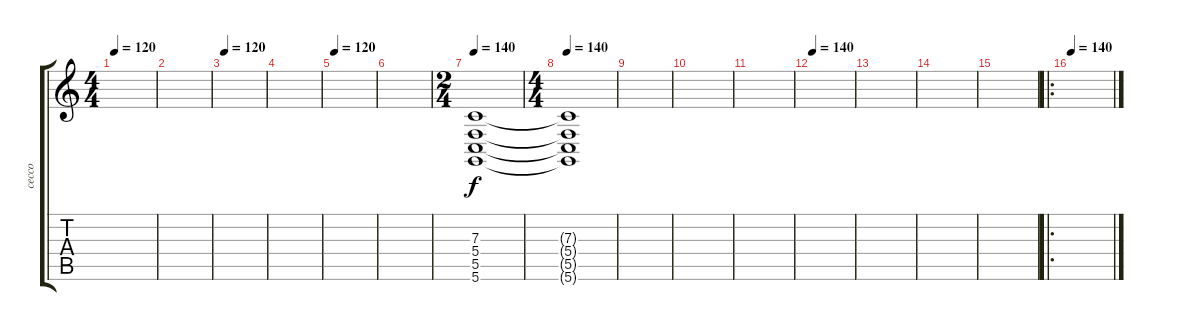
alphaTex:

\track ("cecco" "cecco") {instrument gunshot}
\staff {score tabs}
\tuning (D4 A3 F3 C3 G2 D2) {hide}
\ts (4 4)
\tempo 120
\clef g2
\ks c
|
|
\tempo 120
|
|
\tempo 120
|
|
\ts (2 4)
\tempo 140
(7.3 5.4 5.5 5.6).1{dy f} |
\ts (4 4)
\tempo 140
(7.3{t} 5.4{t} 5.5{t} 5.6{t}).1 |
|
|
|
\tempo 140
|
|
|
|
\ro
\tempo 140
